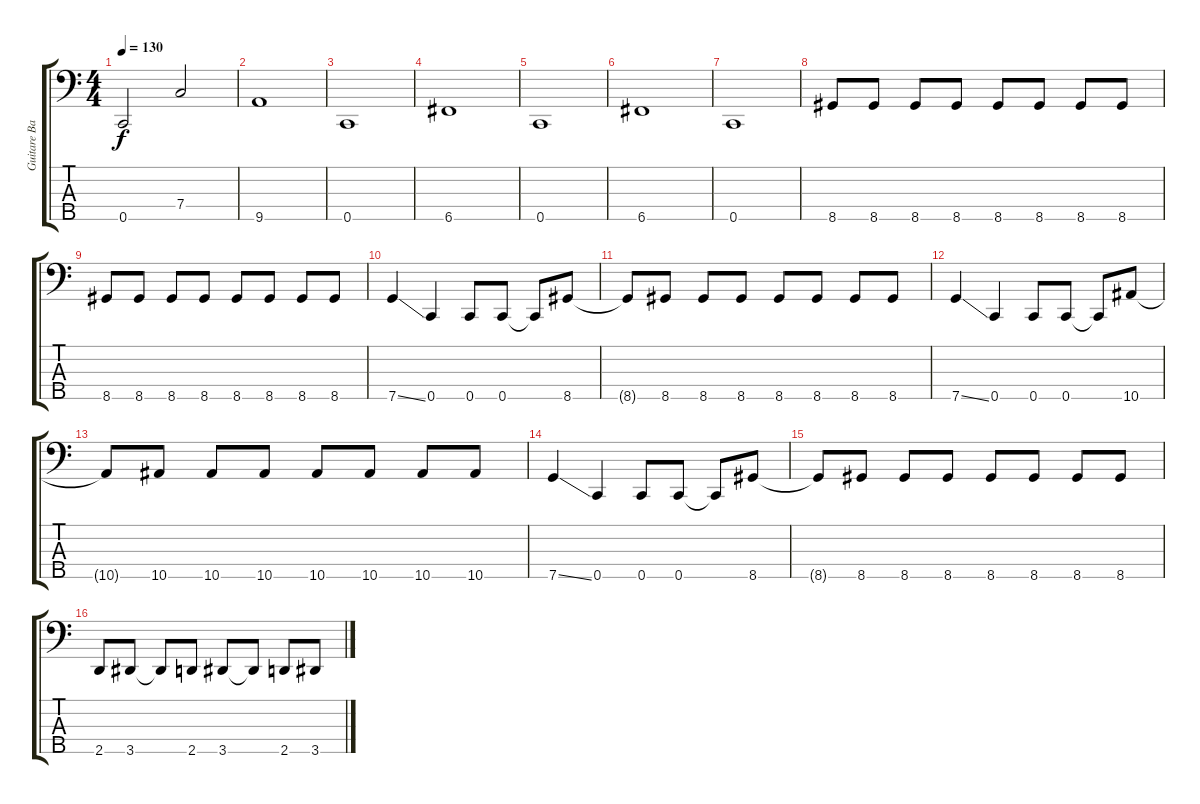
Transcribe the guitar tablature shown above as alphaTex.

\track ("Guitare Basse" "Guitare Ba") {instrument fretlessbass}
\staff {score tabs}
\tuning (Ab2 Eb2 Bb1 F1 C1) {hide}
\ts (4 4)
\tempo 130
\clef f4
\ks c
0.5.2{dy f} 7.4.2 |
9.5.1 |
0.5.1 |
6.5.1 |
0.5.1 |
6.5.1 |
0.5.1 |
8.5.8 8.5.8 8.5.8 8.5.8 8.5.8 8.5.8 8.5.8 8.5.8 |
8.5.8 8.5.8 8.5.8 8.5.8 8.5.8 8.5.8 8.5.8 8.5.8 |
7.5{ss}.4 0.5.4 0.5.8 0.5.8 0.5{t}.8 8.5.8 |
8.5{t}.8 8.5.8 8.5.8 8.5.8 8.5.8 8.5.8 8.5.8 8.5.8 |
7.5{ss}.4 0.5.4 0.5.8 0.5.8 0.5{t}.8 10.5.8 |
10.5{t}.8 10.5.8 10.5.8 10.5.8 10.5.8 10.5.8 10.5.8 10.5.8 |
7.5{ss}.4 0.5.4 0.5.8 0.5.8 0.5{t}.8 8.5.8 |
8.5{t}.8 8.5.8 8.5.8 8.5.8 8.5.8 8.5.8 8.5.8 8.5.8 |
2.5.8 3.5.8 3.5{t}.8 2.5.8 3.5.8 3.5{t}.8 2.5.8 3.5.8
